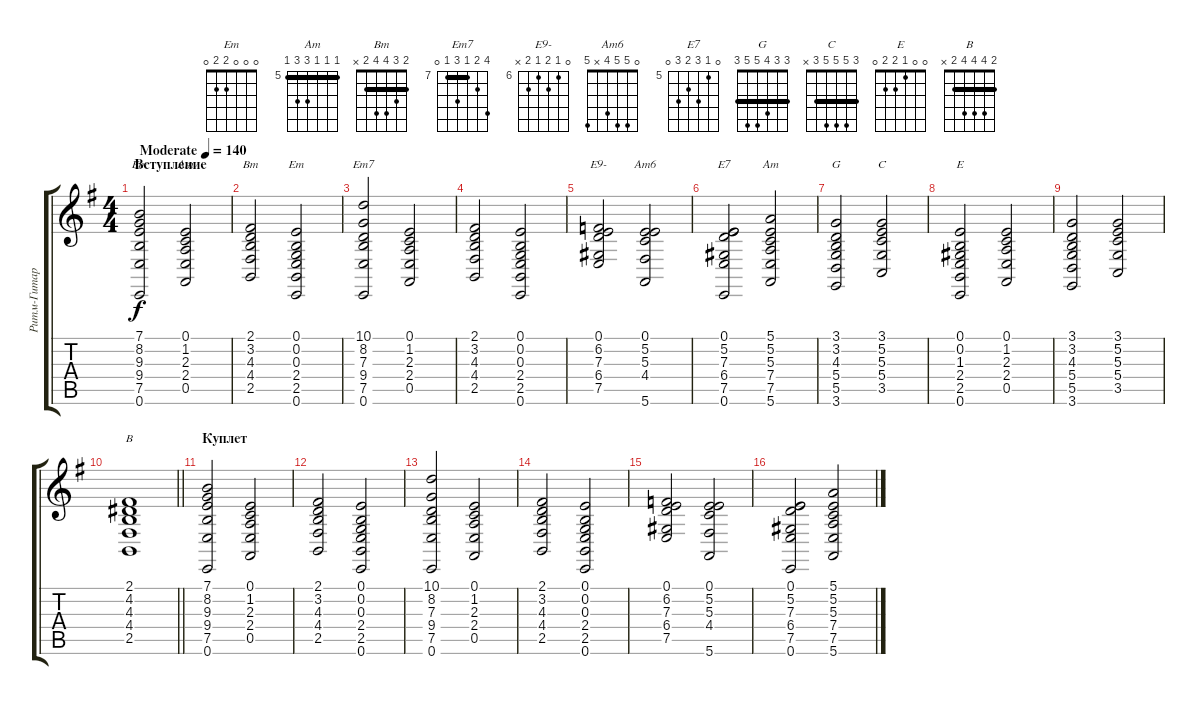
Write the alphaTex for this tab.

\track ("Ритм-Гитара" "Ритм-Гитар") {instrument orchestralharp}
\staff {score tabs}
\tuning (E4 B3 G3 D3 A2 E2) {hide}
\chord ("Em" 7 8 9 9 7 0) {firstfret 7 barre 7}
\chord ("Am" 0 1 2 2 0 x)
\chord ("Bm" 2 3 4 4 2 x) {barre 2}
\chord ("Em" 0 0 0 2 2 0)
\chord ("Em7" 10 8 7 9 7 0) {firstfret 7 barre 7}
\chord ("E9-" 0 6 7 6 7 x) {firstfret 6}
\chord ("Am6" 0 5 5 4 x 5)
\chord ("E7" 0 5 7 6 7 0) {firstfret 5}
\chord ("Am" 5 5 5 7 7 5) {firstfret 5 barre 5}
\chord ("G" 3 3 4 5 5 3) {barre 3}
\chord ("C" 3 5 5 5 3 x) {barre 3}
\chord ("E" 0 0 1 2 2 0)
\chord ("B" 2 4 4 4 2 x) {barre 2}
\ts (4 4)
\section ("" "Вступление")
\tempo (140 "Moderate")
\clef g2
\ks eminor
(7.1 8.2 9.3 9.4 7.5 0.6).2{ch "Em" dy f instrument orchestralharp} (0.1 1.2 2.3 2.4 0.5).2{ch "Am"} |
(2.1 3.2 4.3 4.4 2.5).2{ch "Bm"} (0.1 0.2 0.3 2.4 2.5 0.6).2{ch "Em"} |
(10.1 8.2 7.3 9.4 7.5 0.6).2{ch "Em7"} (0.1 1.2 2.3 2.4 0.5).2 |
(2.1 3.2 4.3 4.4 2.5).2 (0.1 0.2 0.3 2.4 2.5 0.6).2 |
(0.1 6.2 7.3 6.4 7.5).2{ch "E9-"} (0.1 5.2 5.3 4.4 5.6).2{ch "Am6"} |
(0.1 5.2 7.3 6.4 7.5 0.6).2{ch "E7"} (5.1 5.2 5.3 7.4 7.5 5.6).2{ch "Am"} |
(3.1 3.2 4.3 5.4 5.5 3.6).2{ch "G"} (3.1 5.2 5.3 5.4 3.5).2{ch "C"} |
(0.1 0.2 1.3 2.4 2.5 0.6).2{ch "E"} (0.1 1.2 2.3 2.4 0.5).2 |
(3.1 3.2 4.3 5.4 5.5 3.6).2 (3.1 5.2 5.3 5.4 3.5).2 |
\barLineRight lightlight
(2.1 4.2 4.3 4.4 2.5).1{ch "B"} |
\section ("" "Куплет")
(7.1 8.2 9.3 9.4 7.5 0.6).2 (0.1 1.2 2.3 2.4 0.5).2 |
(2.1 3.2 4.3 4.4 2.5).2 (0.1 0.2 0.3 2.4 2.5 0.6).2 |
(10.1 8.2 7.3 9.4 7.5 0.6).2 (0.1 1.2 2.3 2.4 0.5).2 |
(2.1 3.2 4.3 4.4 2.5).2 (0.1 0.2 0.3 2.4 2.5 0.6).2 |
(0.1 6.2 7.3 6.4 7.5).2 (0.1 5.2 5.3 4.4 5.6).2 |
(0.1 5.2 7.3 6.4 7.5 0.6).2 (5.1 5.2 5.3 7.4 7.5 5.6).2
